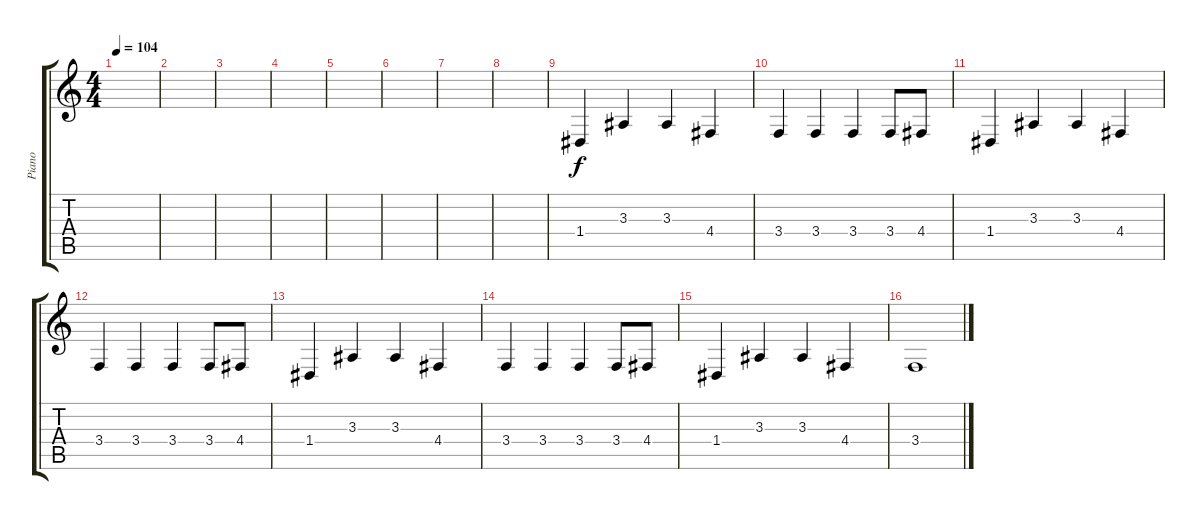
\track ("Piano" "Piano") {instrument acousticgrandpiano}
\staff {score tabs}
\tuning (E4 B3 G3 D3 A2 E2) {hide}
\ts (4 4)
\tempo 104
\clef g2
\ks c
|
|
|
|
|
|
|
|
1.4.4 3.3.4 3.3.4 4.4.4 |
3.4.4 3.4.4 3.4.4 3.4.8 4.4.8 |
1.4.4 3.3.4 3.3.4 4.4.4 |
3.4.4 3.4.4 3.4.4 3.4.8 4.4.8 |
1.4.4 3.3.4 3.3.4 4.4.4 |
3.4.4 3.4.4 3.4.4 3.4.8 4.4.8 |
1.4.4 3.3.4 3.3.4 4.4.4 |
3.4.1
